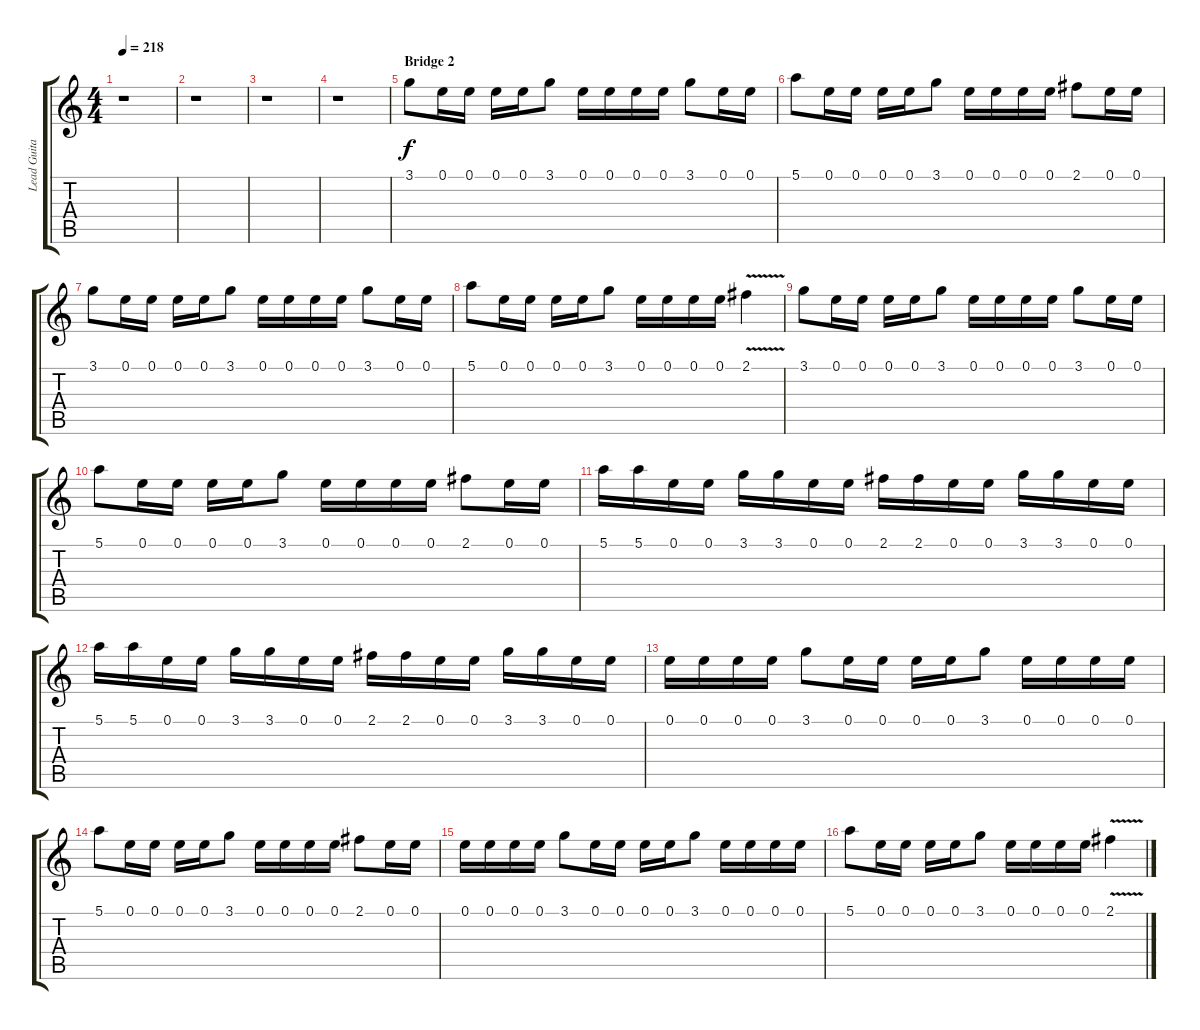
\track ("Lead Guitar 2" "Lead Guita") {instrument distortionguitar}
\staff {score tabs}
\tuning (E4 B3 G3 D3 A2 E2) {hide}
\ts (4 4)
\tempo 218
\clef g2
\ks c
r.1{dy ppp} |
r.1 |
r.1 |
r.1 |
\section ("" "Bridge 2")
3.1.8{dy f} 0.1.16 0.1.16 0.1.16 0.1.16 3.1.8 0.1.16 0.1.16 0.1.16 0.1.16 3.1.8 0.1.16 0.1.16 |
5.1.8 0.1.16 0.1.16 0.1.16 0.1.16 3.1.8 0.1.16 0.1.16 0.1.16 0.1.16 2.1.8 0.1.16 0.1.16 |
3.1.8 0.1.16 0.1.16 0.1.16 0.1.16 3.1.8 0.1.16 0.1.16 0.1.16 0.1.16 3.1.8 0.1.16 0.1.16 |
5.1.8 0.1.16 0.1.16 0.1.16 0.1.16 3.1.8 0.1.16 0.1.16 0.1.16 0.1.16 2.1{v}.4 |
3.1.8 0.1.16 0.1.16 0.1.16 0.1.16 3.1.8 0.1.16 0.1.16 0.1.16 0.1.16 3.1.8 0.1.16 0.1.16 |
5.1.8 0.1.16 0.1.16 0.1.16 0.1.16 3.1.8 0.1.16 0.1.16 0.1.16 0.1.16 2.1.8 0.1.16 0.1.16 |
5.1.16 5.1.16 0.1.16 0.1.16 3.1.16 3.1.16 0.1.16 0.1.16 2.1.16 2.1.16 0.1.16 0.1.16 3.1.16 3.1.16 0.1.16 0.1.16 |
5.1.16 5.1.16 0.1.16 0.1.16 3.1.16 3.1.16 0.1.16 0.1.16 2.1.16 2.1.16 0.1.16 0.1.16 3.1.16 3.1.16 0.1.16 0.1.16 |
0.1.16 0.1.16 0.1.16 0.1.16 3.1.8 0.1.16 0.1.16 0.1.16 0.1.16 3.1.8 0.1.16 0.1.16 0.1.16 0.1.16 |
5.1.8 0.1.16 0.1.16 0.1.16 0.1.16 3.1.8 0.1.16 0.1.16 0.1.16 0.1.16 2.1.8 0.1.16 0.1.16 |
0.1.16 0.1.16 0.1.16 0.1.16 3.1.8 0.1.16 0.1.16 0.1.16 0.1.16 3.1.8 0.1.16 0.1.16 0.1.16 0.1.16 |
5.1.8 0.1.16 0.1.16 0.1.16 0.1.16 3.1.8 0.1.16 0.1.16 0.1.16 0.1.16 2.1{v}.4
